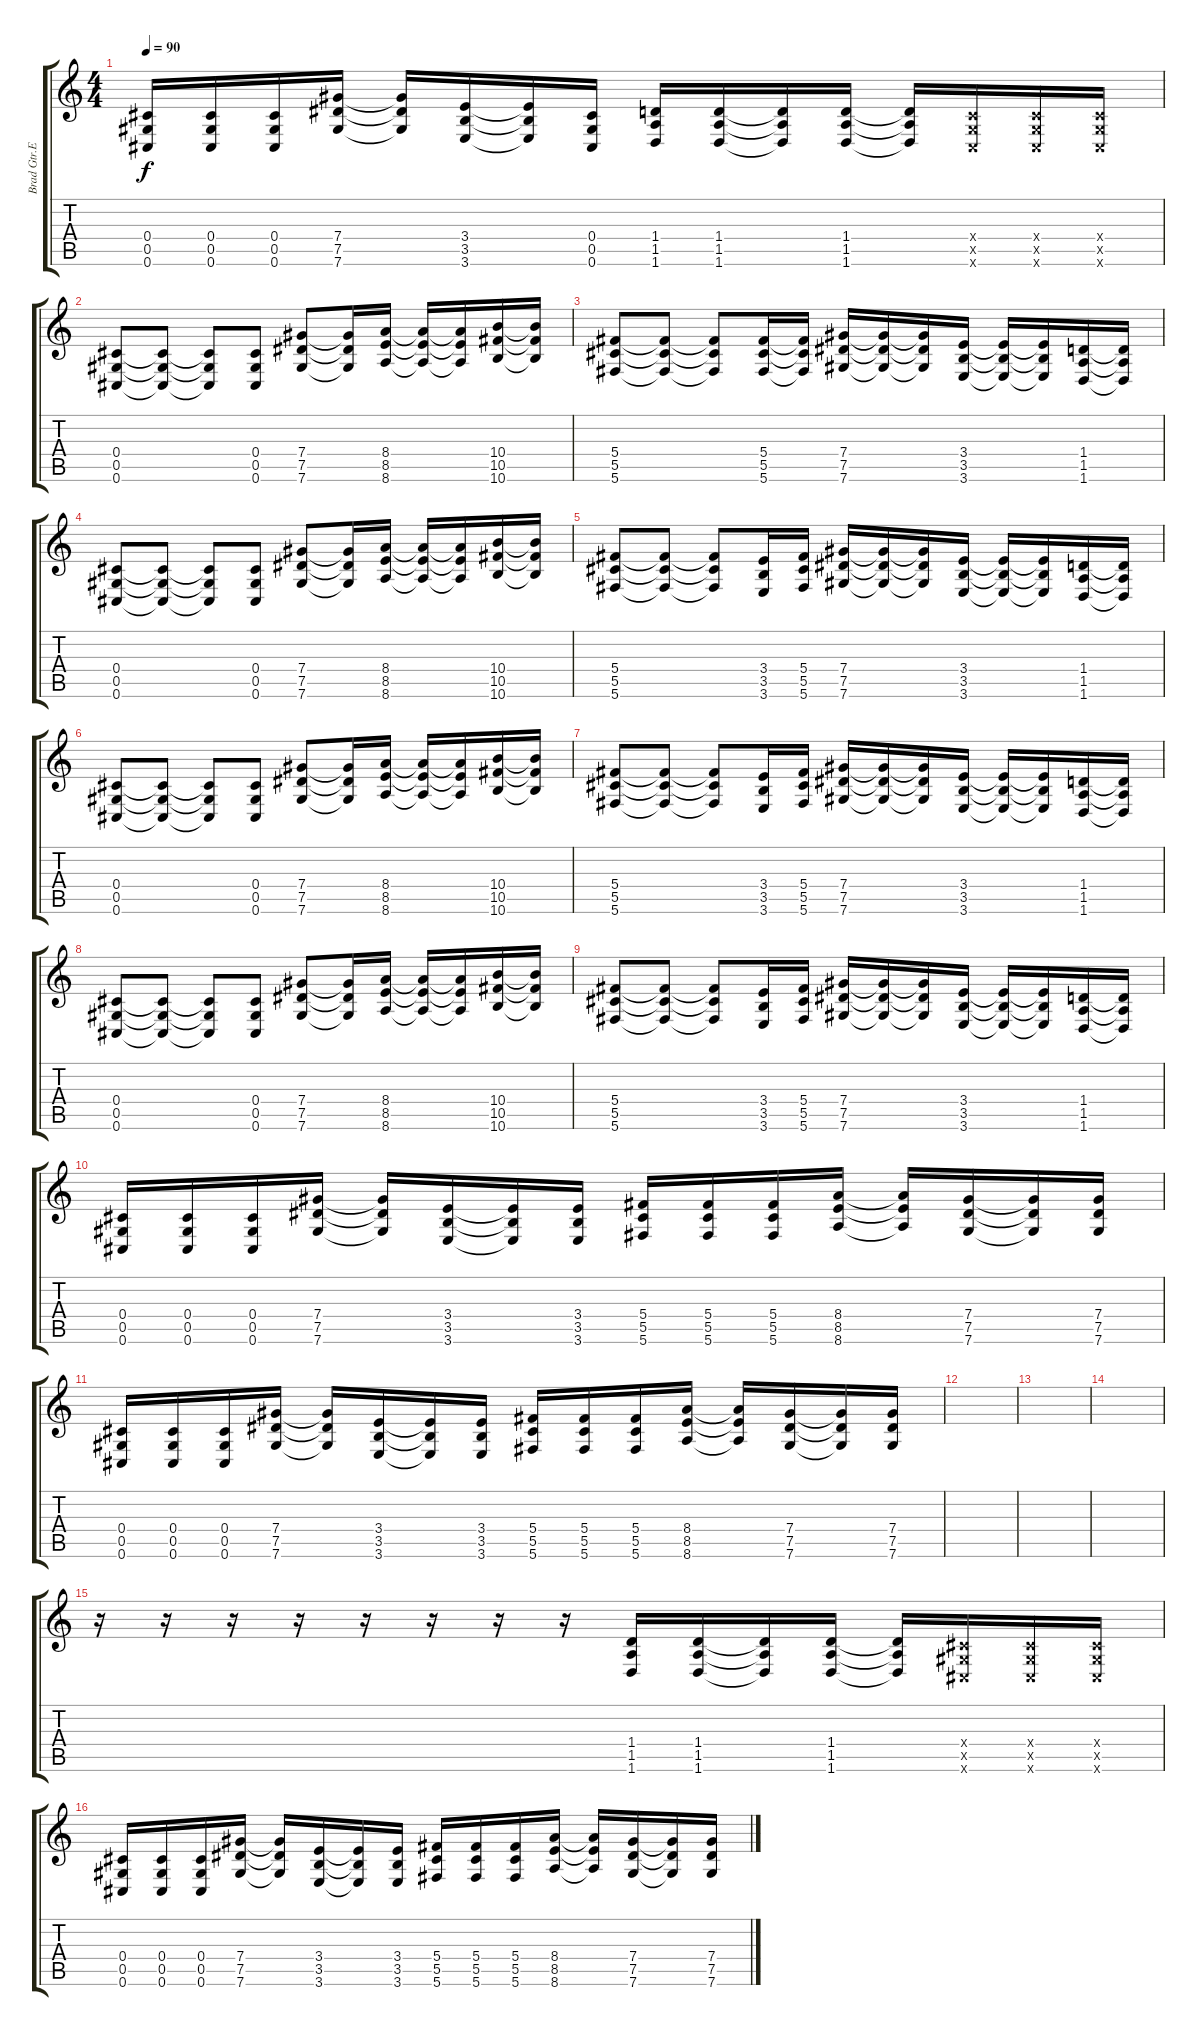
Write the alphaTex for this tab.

\track ("Brad Gtr.Effect" "Brad Gtr.E") {instrument distortionguitar}
\staff {score tabs}
\tuning (Eb4 Bb3 Gb3 Db3 Ab2 Db2) {hide}
\ts (4 4)
\tempo 90
\clef g2
\ks c
(0.4 0.5 0.6).16{dy f} (0.4 0.5 0.6).16 (0.4 0.5 0.6).16 (7.4 7.5 7.6).16 (7.4{t} 7.5{t} 7.6{t}).16 (3.4 3.5 3.6).16 (3.4{t} 3.5{t} 3.6{t}).16 (0.4 0.5 0.6).16 (1.4 1.5 1.6).16 (1.4 1.5 1.6).16 (1.4{t} 1.5{t} 1.6{t}).16 (1.4 1.5 1.6).16 (1.4{t} 1.5{t} 1.6{t}).16 (0.4{x} 0.5{x} 0.6{x}).16 (0.4{x} 0.5{x} 0.6{x}).16 (0.4{x} 0.5{x} 0.6{x}).16 |
(0.4 0.5 0.6).8 (0.4{t} 0.5{t} 0.6{t}).8 (0.4{t} 0.5{t} 0.6{t}).8 (0.4 0.5 0.6).8 (7.4 7.5 7.6).8 (7.4{t} 7.5{t} 7.6{t}).16 (8.4 8.5 8.6).16 (8.4{t} 8.5{t} 8.6{t}).16 (8.4{t} 8.5{t} 8.6{t}).16 (10.4 10.5 10.6).16 (10.4{t} 10.5{t} 10.6{t}).16 |
(5.4 5.5 5.6).8 (5.4{t} 5.5{t} 5.6{t}).8 (5.4{t} 5.5{t} 5.6{t}).8 (5.4 5.5 5.6).16 (5.4{t} 5.5{t} 5.6{t}).16 (7.4 7.5 7.6).16 (7.4{t} 7.5{t} 7.6{t}).16 (7.4{t} 7.5{t} 7.6{t}).16 (3.4 3.5 3.6).16 (3.4{t} 3.5{t} 3.6{t}).16 (3.4{t} 3.5{t} 3.6{t}).16 (1.4 1.5 1.6).16 (1.4{t} 1.5{t} 1.6{t}).16 |
(0.4 0.5 0.6).8 (0.4{t} 0.5{t} 0.6{t}).8 (0.4{t} 0.5{t} 0.6{t}).8 (0.4 0.5 0.6).8 (7.4 7.5 7.6).8 (7.4{t} 7.5{t} 7.6{t}).16 (8.4 8.5 8.6).16 (8.4{t} 8.5{t} 8.6{t}).16 (8.4{t} 8.5{t} 8.6{t}).16 (10.4 10.5 10.6).16 (10.4{t} 10.5{t} 10.6{t}).16 |
(5.4 5.5 5.6).8 (5.4{t} 5.5{t} 5.6{t}).8 (5.4{t} 5.5{t} 5.6{t}).8 (3.4 3.5 3.6).16 (5.4 5.5 5.6).16 (7.4 7.5 7.6).16 (7.4{t} 7.5{t} 7.6{t}).16 (7.4{t} 7.5{t} 7.6{t}).16 (3.4 3.5 3.6).16 (3.4{t} 3.5{t} 3.6{t}).16 (3.4{t} 3.5{t} 3.6{t}).16 (1.4 1.5 1.6).16 (1.4{t} 1.5{t} 1.6{t}).16 |
(0.4 0.5 0.6).8 (0.4{t} 0.5{t} 0.6{t}).8 (0.4{t} 0.5{t} 0.6{t}).8 (0.4 0.5 0.6).8 (7.4 7.5 7.6).8 (7.4{t} 7.5{t} 7.6{t}).16 (8.4 8.5 8.6).16 (8.4{t} 8.5{t} 8.6{t}).16 (8.4{t} 8.5{t} 8.6{t}).16 (10.4 10.5 10.6).16 (10.4{t} 10.5{t} 10.6{t}).16 |
(5.4 5.5 5.6).8 (5.4{t} 5.5{t} 5.6{t}).8 (5.4{t} 5.5{t} 5.6{t}).8 (3.4 3.5 3.6).16 (5.4 5.5 5.6).16 (7.4 7.5 7.6).16 (7.4{t} 7.5{t} 7.6{t}).16 (7.4{t} 7.5{t} 7.6{t}).16 (3.4 3.5 3.6).16 (3.4{t} 3.5{t} 3.6{t}).16 (3.4{t} 3.5{t} 3.6{t}).16 (1.4 1.5 1.6).16 (1.4{t} 1.5{t} 1.6{t}).16 |
(0.4 0.5 0.6).8 (0.4{t} 0.5{t} 0.6{t}).8 (0.4{t} 0.5{t} 0.6{t}).8 (0.4 0.5 0.6).8 (7.4 7.5 7.6).8 (7.4{t} 7.5{t} 7.6{t}).16 (8.4 8.5 8.6).16 (8.4{t} 8.5{t} 8.6{t}).16 (8.4{t} 8.5{t} 8.6{t}).16 (10.4 10.5 10.6).16 (10.4{t} 10.5{t} 10.6{t}).16 |
(5.4 5.5 5.6).8 (5.4{t} 5.5{t} 5.6{t}).8 (5.4{t} 5.5{t} 5.6{t}).8 (3.4 3.5 3.6).16 (5.4 5.5 5.6).16 (7.4 7.5 7.6).16 (7.4{t} 7.5{t} 7.6{t}).16 (7.4{t} 7.5{t} 7.6{t}).16 (3.4 3.5 3.6).16 (3.4{t} 3.5{t} 3.6{t}).16 (3.4{t} 3.5{t} 3.6{t}).16 (1.4 1.5 1.6).16 (1.4{t} 1.5{t} 1.6{t}).16 |
(0.4 0.5 0.6).16 (0.4 0.5 0.6).16 (0.4 0.5 0.6).16 (7.4 7.5 7.6).16 (7.4{t} 7.5{t} 7.6{t}).16 (3.4 3.5 3.6).16 (3.4{t} 3.5{t} 3.6{t}).16 (3.4 3.5 3.6).16 (5.4 5.5 5.6).16 (5.4 5.5 5.6).16 (5.4 5.5 5.6).16 (8.4 8.5 8.6).16 (8.4{t} 8.5{t} 8.6{t}).16 (7.4 7.5 7.6).16 (7.4{t} 7.5{t} 7.6{t}).16 (7.4 7.5 7.6).16 |
(0.4 0.5 0.6).16 (0.4 0.5 0.6).16 (0.4 0.5 0.6).16 (7.4 7.5 7.6).16 (7.4{t} 7.5{t} 7.6{t}).16 (3.4 3.5 3.6).16 (3.4{t} 3.5{t} 3.6{t}).16 (3.4 3.5 3.6).16 (5.4 5.5 5.6).16 (5.4 5.5 5.6).16 (5.4 5.5 5.6).16 (8.4 8.5 8.6).16 (8.4{t} 8.5{t} 8.6{t}).16 (7.4 7.5 7.6).16 (7.4{t} 7.5{t} 7.6{t}).16 (7.4 7.5 7.6).16 |
|
|
|
r.16 r.16 r.16 r.16 r.16 r.16 r.16 r.16 (1.4 1.5 1.6).16 (1.4 1.5 1.6).16 (1.4{t} 1.5{t} 1.6{t}).16 (1.4 1.5 1.6).16 (1.4{t} 1.5{t} 1.6{t}).16 (0.4{x} 0.5{x} 0.6{x}).16 (0.4{x} 0.5{x} 0.6{x}).16 (0.4{x} 0.5{x} 0.6{x}).16 |
(0.4 0.5 0.6).16 (0.4 0.5 0.6).16 (0.4 0.5 0.6).16 (7.4 7.5 7.6).16 (7.4{t} 7.5{t} 7.6{t}).16 (3.4 3.5 3.6).16 (3.4{t} 3.5{t} 3.6{t}).16 (3.4 3.5 3.6).16 (5.4 5.5 5.6).16 (5.4 5.5 5.6).16 (5.4 5.5 5.6).16 (8.4 8.5 8.6).16 (8.4{t} 8.5{t} 8.6{t}).16 (7.4 7.5 7.6).16 (7.4{t} 7.5{t} 7.6{t}).16 (7.4 7.5 7.6).16
